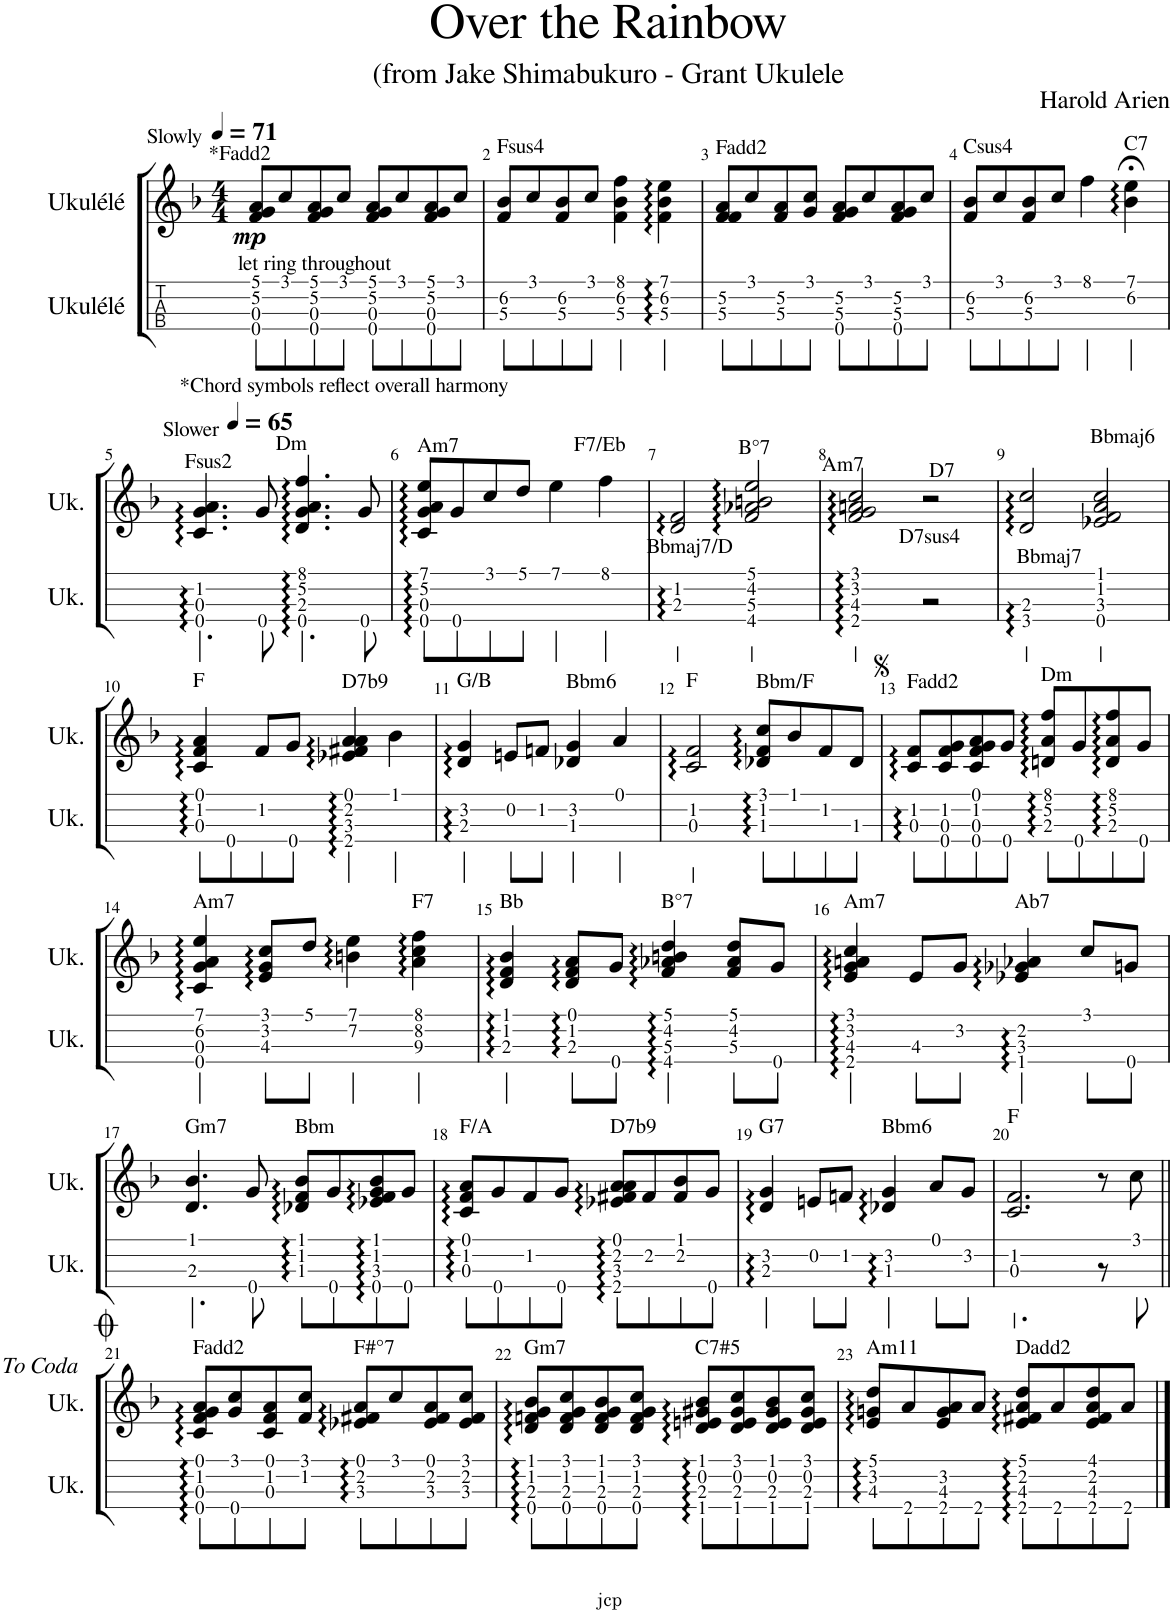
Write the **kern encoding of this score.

**kern	**kern	**dynam
*part2	*part1	*part1
*staff2	*staff1	*staff1
*I"Ukulélé	*I"Ukulélé	*
*I'Uk.	*I'Uk.	*
*stria4	*	*
*	*clefG2	*
*k[b-]	*k[b-]	*
*M4/4	*M4/4	*
*MM71	*MM71	*
=1	=1	=1
!	!LO:TX:a:t=Slowly	!
!	!LO:TX:a:t=*Fadd2	!
!LO:TX:a:t=let ring throughout	!	!
!LO:TX:b:t=*Chord symbols reflect overall harmony	!	!
!	!	!LO:DY:b
8g\ 8c\ 8a\ 8dd\L	8f/ 8g/ 8a/L	mp
8cc\	8cc/	.
8g\ 8c\ 8a\ 8dd\	8f/ 8g/ 8a/	.
8cc\J	8cc/J	.
8g\ 8c\ 8a\ 8dd\L	8f/ 8g/ 8a/L	.
8cc\	8cc/	.
8g\ 8c\ 8a\ 8dd\	8f/ 8g/ 8a/	.
8cc\J	8cc/J	.
=2	=2	=2
!	!LO:TX:a:t=Fsus4	!
8f\ 8b-\L	8f/ 8b-/L	.
8cc\	8cc/	.
8f\ 8b-\	8f/ 8b-/	.
8cc\J	8cc/J	.
4f\ 4b-\ 4ff\	4f\ 4b-\ 4ff\	.
4f\:: 4b-\:: 4ee\::	4f\:: 4b-\:: 4ee\::	.
=3	=3	=3
!	!LO:TX:a:t=Fadd2	!
8f\ 8a\L	8f/ 8f/ 8a/L	.
8cc\	8cc/	.
8f\ 8a\	8f/ 8a/	.
8cc\J	8g/ 8cc/J	.
8g\ 8f\ 8a\L	8f/ 8g/ 8a/L	.
8cc\	8cc/	.
8g\ 8f\ 8a\	8f/ 8g/ 8a/	.
8cc\J	8cc/J	.
=4	=4	=4
!	!LO:TX:a:t=Csus4	!
8f\ 8b-\L	8f/ 8b-/L	.
8cc\	8cc/	.
8f\ 8b-\	8f/ 8b-/	.
8cc\J	8cc/J	.
4ff\	4ff\	.
!	!LO:TX:a:t=C7	!
4b-\ 4ee\	4b-\::;< 4ee\::;<	.
!!LO:LB:g=z
=5	=5	=5
*	*MM65	*
!	!LO:TX:a:t=Slower	!
!	!LO:TX:a:t=Fsus2	!
4.g\:: 4.c\:: 4.f\::	4.c/:: 4.g/:: 4.a/::	.
8g\	8g/	.
!	!LO:TX:a:t=Dm	!
4.g\:: 4.d\:: 4.a\:: 4.ff\::	4.d/:: 4.g/:: 4.a/:: 4.ff/::	.
8g\	8g/	.
=6	=6	=6
!	!LO:TX:a:t=Am7	!
8g\:: 8c\:: 8a\:: 8ee\::L	8c/:: 8g/:: 8a/:: 8ee/::L	.
8g\	8g/	.
8cc\	8cc/	.
8dd\J	8dd/J	.
4ee\	4ee\	.
!	!LO:TX:a:t=F7/Eb	!
4ff\	4ff\	.
=7	=7	=7
!	!LO:TX:b:t=Bbmaj7/D	!
2d\:: 2f\::	2d/:: 2f/::	.
!	!LO:TX:a:t=B°7	!
2b\ 2f\ 2g#\ 2dd\	2f/:: 2a-X/:: 2bn/:: 2ee/::	.
=8	=8	=8
!	!LO:TX:a:t=Am7	!
2a\:: 2e\:: 2g\:: 2cc\::	2f/:: 2g/:: 2an/:: 2cc/::	.
!	!LO:TX:b:t=D7sus4	!
!	!LO:TX:a:t=D7	!
2r	2r	.
=9	=9	=9
!	!LO:TX:b:t=Bbmaj7	!
2b-\:: 2d\::	2d/:: 2cc/::	.
!	!LO:TX:a:t=Bbmaj6	!
2g\ 2d#\ 2f\ 2b-\	2e-X/ 2f/ 2a/ 2cc/	.
!!LO:LB:g=z
=10	=10	=10
!	!LO:TX:a:t=F	!
8c\:: 8f\:: 8a\::L	4c/:: 4f/:: 4a/::	.
8g\	.	.
8f\	8f/L	.
8g\J	8g/J	.
!	!LO:TX:a:t=D7b9	!
4a\:: 4d#\:: 4f#\:: 4a\::	4e-X/:: 4f#X/:: 4a/:: 4a/::	.
4b-\	4b-\	.
=11	=11	=11
!	!LO:TX:a:t=G/B	!
4d\:: 4g\::	4d/:: 4g/::	.
8e\L	8en/L	.
8f\J	8fn/J	.
!	!LO:TX:a:t=Bbm6	!
4c#\ 4g\	4d-X/ 4g/	.
4a\	4a/	.
=12	=12	=12
!	!LO:TX:a:t=F	!
2c\ 2f\	2c/:: 2f/::	.
!	!LO:TX:a:t=Bbm/F	!
8c#\:: 8f\:: 8cc\::L	8d-X/:: 8f/:: 8cc/::L	.
8b-\	8b-/	.
8f\	8f/	.
8c#\J	8d-/J	.
=13	=13	=13
!	!LO:TX:a:t=Fadd2	!
8c\:: 8f\::L	8c/:: 8f/::L	.
8g\ 8c\ 8f\	8c/ 8f/ 8g/	.
8g\ 8c\ 8f\ 8a\	8c/ 8f/ 8g/ 8a/	.
8g\J	8g/J	.
!	!LO:TX:a:t=Dm	!
8d\:: 8a\:: 8ff\::L	8dn/:: 8a/:: 8ff/::L	.
8g\	8g/	.
8d\:: 8a\:: 8ff\::	8d/:: 8a/:: 8ff/::	.
8g\J	8g/J	.
!!LO:LB:g=z
=14	=14	=14
!	!LO:TX:a:t=Am7	!
4g\ 4c\ 4b-\ 4ee\	4c/:: 4g/:: 4a/:: 4ee/::	.
8e\ 8g\ 8cc\L	8e/:: 8g/:: 8cc/::L	.
8dd\J	8dd/J	.
4b\ 4ee\	4bn\:: 4ee\::	.
!	!LO:TX:a:t=F7	!
4a\ 4cc\ 4ff\	4a\:: 4cc\:: 4ff\::	.
=15	=15	=15
!	!LO:TX:a:t=Bb	!
4d\:: 4f\:: 4b-\::	4d/:: 4f/:: 4b-/::	.
8d\:: 8f\:: 8a\::L	8d/:: 8f/:: 8a/::L	.
8g\J	8g/J	.
!	!LO:TX:a:t=B°7	!
4b\:: 4f\:: 4g#\:: 4dd\::	4f/:: 4a-X/:: 4bn/:: 4dd/::	.
8f\ 8g#\ 8dd\L	8f/ 8a-/ 8dd/L	.
8g\J	8g/J	.
=16	=16	=16
!	!LO:TX:a:t=Am7	!
4a\:: 4e\:: 4g\:: 4cc\::	4e/:: 4g/:: 4an/:: 4cc/::	.
8e\L	8e/L	.
8g\J	8g/J	.
!	!LO:TX:a:t=Ab7	!
4g#\:: 4d#\:: 4f#\::	4e-X/:: 4g-X/:: 4a-X/::	.
8cc\L	8cc/L	.
8g\J	8gn/J	.
!!LO:LB:g=z
=17	=17	=17
!	!LO:TX:a:t=Gm7	!
4.d\ 4.b-\	4.d/ 4.b-/	.
8g\	8g/	.
!	!LO:TX:a:t=Bbm	!
8c#\:: 8f\:: 8b-\::L	8d-X/:: 8f/:: 8b-/::L	.
8g\	8g/	.
8g\:: 8d#\:: 8f\:: 8b-\::	8e-X/:: 8f/:: 8g/:: 8b-/::	.
8g\J	8g/J	.
=18	=18	=18
!	!LO:TX:a:t=F/A	!
8c\:: 8f\:: 8a\::L	8c/:: 8f/:: 8a/::L	.
8g\	8g/	.
8f\	8f/	.
8g\J	8g/J	.
!	!LO:TX:a:t=D7b9	!
8a\:: 8d#\:: 8f#\:: 8a\::L	8e-X/:: 8f#X/:: 8a/:: 8a/::L	.
8f#\	8f#/	.
8f#\ 8b-\	8f#/ 8b-/	.
8g\J	8g/J	.
=19	=19	=19
!	!LO:TX:a:t=G7	!
4d\:: 4g\::	4d/:: 4g/::	.
8e\L	8en/L	.
8f\J	8fn/J	.
!	!LO:TX:a:t=Bbm6	!
4c#\:: 4g\::	4d-X/:: 4g/::	.
8a\L	8a/L	.
8g\J	8g/J	.
=20	=20	=20
!	!LO:TX:a:t=F	!
2.c\ 2.f\	2.c/ 2.f/	.
8r	8r	.
8cc\	8cc\	.
!!LO:LB:g=z
=21||	=21||	=21||
!	!LO:TX:a:t=Fadd2	!
8g\:: 8c\:: 8f\:: 8a\::L	8c/:: 8f/:: 8g/:: 8a/::L	.
8g\ 8cc\	8g/ 8cc/	.
8c\ 8f\ 8a\	8c/ 8f/ 8a/	.
8f\ 8cc\J	8f/ 8cc/J	.
!	!LO:TX:a:t=F#°7	!
8d#\:: 8f#\:: 8a\::L	8e-X/:: 8f#X/:: 8a/::L	.
8cc\	8cc/	.
8d#\ 8f#\ 8a\	8e-/ 8f#/ 8a/	.
8d#\ 8f#\ 8cc\J	8e-/ 8f#/ 8cc/J	.
=22	=22	=22
!	!LO:TX:a:t=Gm7	!
8g\:: 8d\:: 8f\:: 8b-\::L	8d/:: 8fn/:: 8g/:: 8b-/::L	.
8g\ 8d\ 8f\ 8cc\	8d/ 8f/ 8g/ 8cc/	.
8g\ 8d\ 8f\ 8b-\	8d/ 8f/ 8g/ 8b-/	.
8g\ 8d\ 8f\ 8cc\J	8d/ 8f/ 8g/ 8cc/J	.
!	!LO:TX:a:t=C7#5	!
8g#\:: 8d\:: 8e\:: 8b-\::L	8d/:: 8en/:: 8g#X/:: 8b-/::L	.
8g#\ 8d\ 8e\ 8cc\	8d/ 8e/ 8g#/ 8cc/	.
8g#\ 8d\ 8e\ 8b-\	8d/ 8e/ 8g#/ 8b-/	.
8g#\ 8d\ 8e\ 8cc\J	8d/ 8e/ 8g#/ 8cc/J	.
=23	=23	=23
!	!LO:TX:a:t=Am11	!
8e\:: 8g\:: 8dd\::L	8e/:: 8gn/:: 8dd/::L	.
8a\	8a/	.
8a\ 8e\ 8g\	8e/ 8g/ 8a/	.
8a\J	8a/J	.
!	!LO:TX:a:t=Dadd2	!
8a\:: 8e\:: 8f#\:: 8dd\::L	8e/:: 8f#X/:: 8a/:: 8dd/::L	.
8a\	8a/	.
8a\ 8e\ 8f#\ 8cc#\	8e/ 8f#/ 8a/ 8dd/	.
8a\J	8a/J	.
==	==	==
*-	*-	*-
